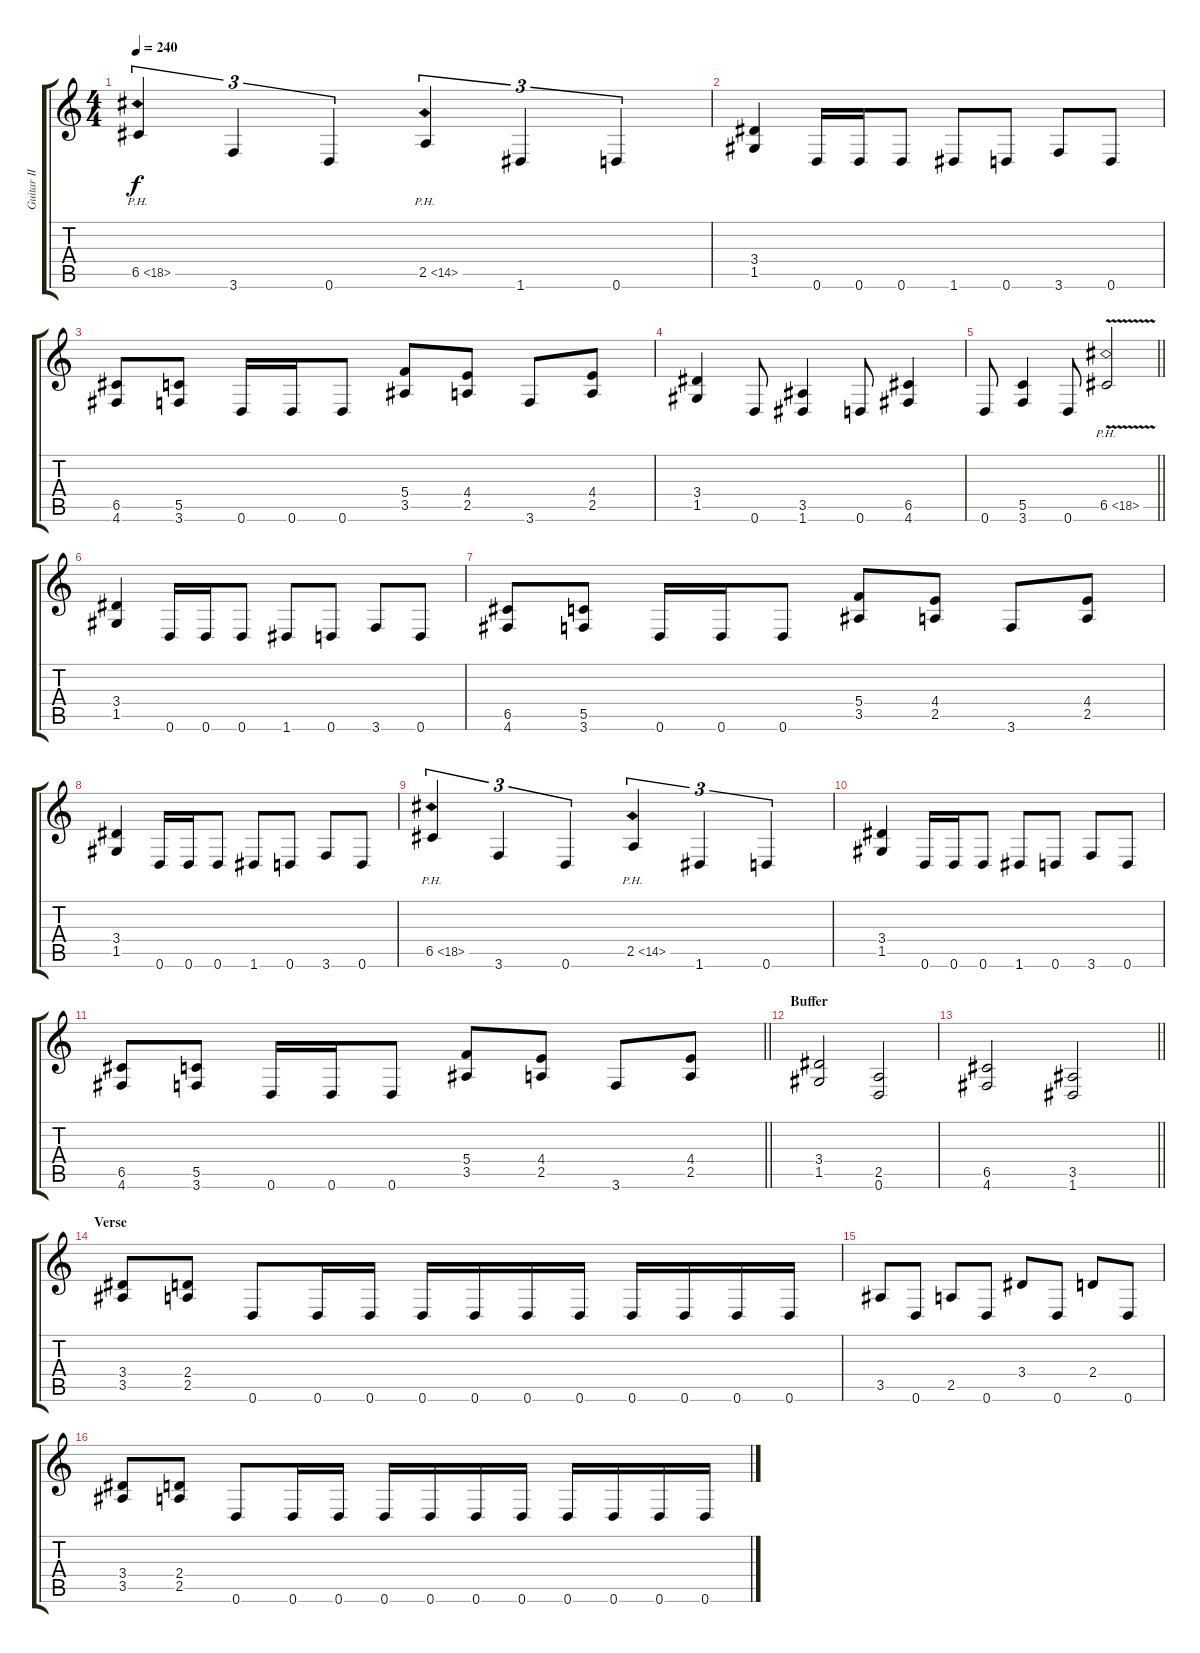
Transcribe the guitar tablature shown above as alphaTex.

\track ("Guitar II" "Guitar II") {instrument distortionguitar}
\staff {score tabs}
\tuning (D4 A3 F3 C3 G2 D2) {hide}
\ts (4 4)
\tempo 240
\clef g2
\ks c
6.5{ph 12}.4{tu (3 2) dy f} 3.6.4{tu (3 2)} 0.6.4{tu (3 2)} 2.5{ph 12}.4{tu (3 2)} 1.6.4{tu (3 2)} 0.6.4{tu (3 2)} |
(3.4 1.5).4 0.6.16 0.6.16 0.6.8 1.6.8 0.6.8 3.6.8 0.6.8 |
(6.5 4.6).8 (5.5 3.6).8 0.6.16 0.6.16 0.6.8 (5.4 3.5).8 (4.4 2.5).8 3.6.8 (4.4 2.5).8 |
(3.4 1.5).4 0.6.8 (3.5 1.6).4 0.6.8 (6.5 4.6).4 |
\barLineRight lightlight
0.6.8 (5.5 3.6).4 0.6.8 6.5{ph 12 v}.2 |
(3.4 1.5).4 0.6.16 0.6.16 0.6.8 1.6.8 0.6.8 3.6.8 0.6.8 |
(6.5 4.6).8 (5.5 3.6).8 0.6.16 0.6.16 0.6.8 (5.4 3.5).8 (4.4 2.5).8 3.6.8 (4.4 2.5).8 |
(3.4 1.5).4 0.6.16 0.6.16 0.6.8 1.6.8 0.6.8 3.6.8 0.6.8 |
6.5{ph 12}.4{tu (3 2)} 3.6.4{tu (3 2)} 0.6.4{tu (3 2)} 2.5{ph 12}.4{tu (3 2)} 1.6.4{tu (3 2)} 0.6.4{tu (3 2)} |
(3.4 1.5).4 0.6.16 0.6.16 0.6.8 1.6.8 0.6.8 3.6.8 0.6.8 |
\barLineRight lightlight
(6.5 4.6).8 (5.5 3.6).8 0.6.16 0.6.16 0.6.8 (5.4 3.5).8 (4.4 2.5).8 3.6.8 (4.4 2.5).8 |
\section ("" "Buffer")
(3.4 1.5).2 (2.5 0.6).2 |
\barLineRight lightlight
(6.5 4.6).2 (3.5 1.6).2 |
\section ("" "Verse")
(3.4 3.5).8 (2.4 2.5).8 0.6.8 0.6.16 0.6.16 0.6.16 0.6.16 0.6.16 0.6.16 0.6.16 0.6.16 0.6.16 0.6.16 |
3.5.8 0.6.8 2.5.8 0.6.8 3.4.8 0.6.8 2.4.8 0.6.8 |
(3.4 3.5).8 (2.4 2.5).8 0.6.8 0.6.16 0.6.16 0.6.16 0.6.16 0.6.16 0.6.16 0.6.16 0.6.16 0.6.16 0.6.16
